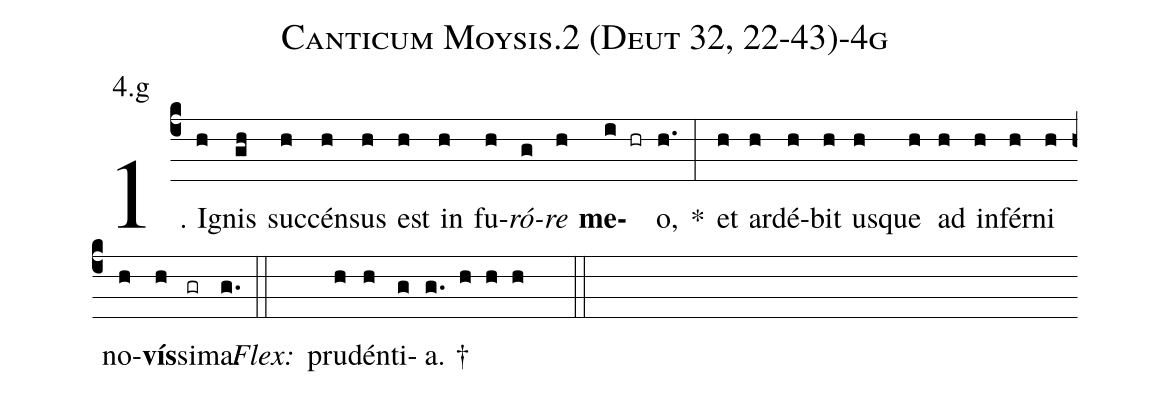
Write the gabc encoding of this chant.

name: Canticum Moysis.2 (Deut 32, 22-43)-4g;
annotation: 4.g;
%%
(c4)1. I(h)gnis(gh) suc(h)cén(h)sus(h) est(h) in(h) fu(h)<i>ró</i>(g)<i>re</i>(h) <b>me</b>(i hr)o,(h.) *(:) et(h) ar(h)dé(h)bit(h) us(h)que(h) ad(h) in(h)fér(h)ni(h) no(h)<b>vís</b>(h)si(gr)ma.(g.) (::)
<i>Flex:</i>()  pru(h)dén(h)ti(g)a. †(g. h h h  ::)
